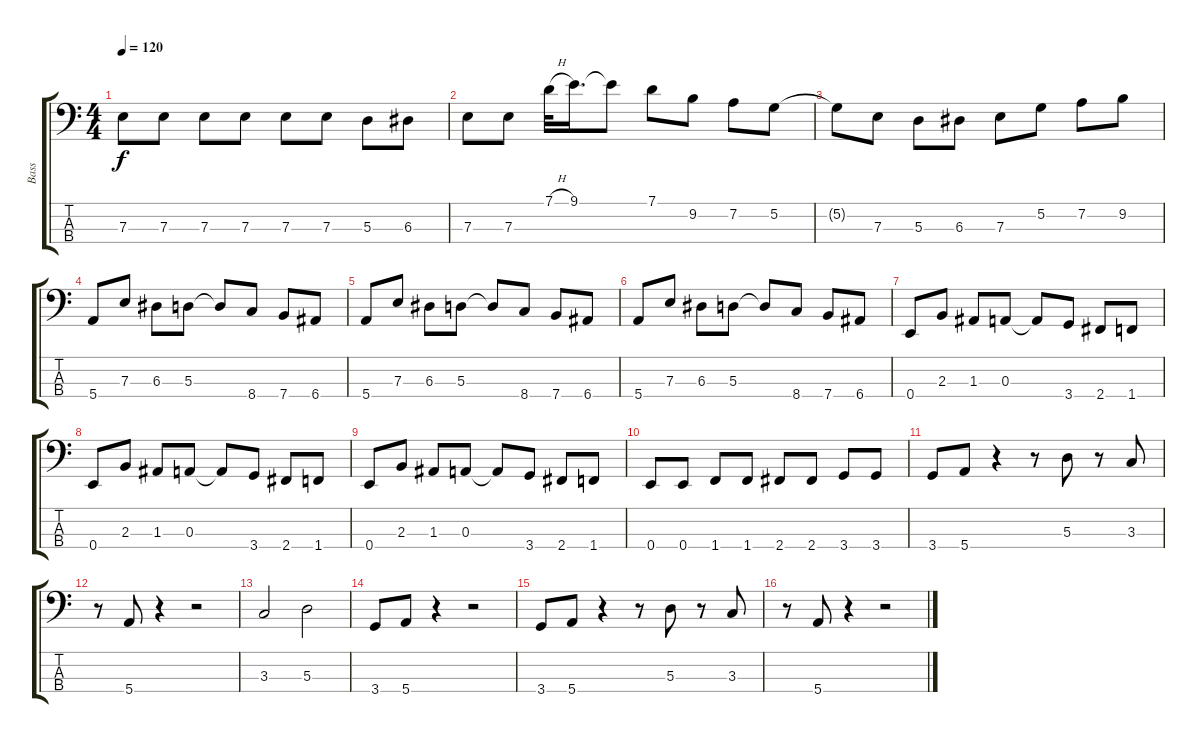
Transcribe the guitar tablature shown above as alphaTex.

\track ("Bass" "Bass") {instrument electricbassfinger}
\staff {score tabs}
\tuning (G2 D2 A1 E1) {hide}
\ts (4 4)
\tempo 120
\clef f4
\ks c
7.3.8{dy f} 7.3.8 7.3.8 7.3.8 7.3.8 7.3.8 5.3.8 6.3.8 |
7.3.8 7.3.8 7.1{h}.32 9.1.16{d} 9.1{t}.8 7.1.8 9.2.8 7.2.8 5.2.8 |
5.2{t}.8 7.3.8 5.3.8 6.3.8 7.3.8 5.2.8 7.2.8 9.2.8 |
5.4.8 7.3.8 6.3.8 5.3.8 5.3{t}.8 8.4.8 7.4.8 6.4.8 |
5.4.8 7.3.8 6.3.8 5.3.8 5.3{t}.8 8.4.8 7.4.8 6.4.8 |
5.4.8 7.3.8 6.3.8 5.3.8 5.3{t}.8 8.4.8 7.4.8 6.4.8 |
0.4.8 2.3.8 1.3.8 0.3.8 0.3{t}.8 3.4.8 2.4.8 1.4.8 |
0.4.8 2.3.8 1.3.8 0.3.8 0.3{t}.8 3.4.8 2.4.8 1.4.8 |
0.4.8 2.3.8 1.3.8 0.3.8 0.3{t}.8 3.4.8 2.4.8 1.4.8 |
0.4.8 0.4.8 1.4.8 1.4.8 2.4.8 2.4.8 3.4.8 3.4.8 |
3.4.8 5.4.8 r.4 r.8 5.3.8 r.8 3.3.8 |
r.8 5.4.8 r.4 r.2 |
3.3.2 5.3.2 |
3.4.8 5.4.8 r.4 r.2 |
3.4.8 5.4.8 r.4 r.8 5.3.8 r.8 3.3.8 |
r.8 5.4.8 r.4 r.2
